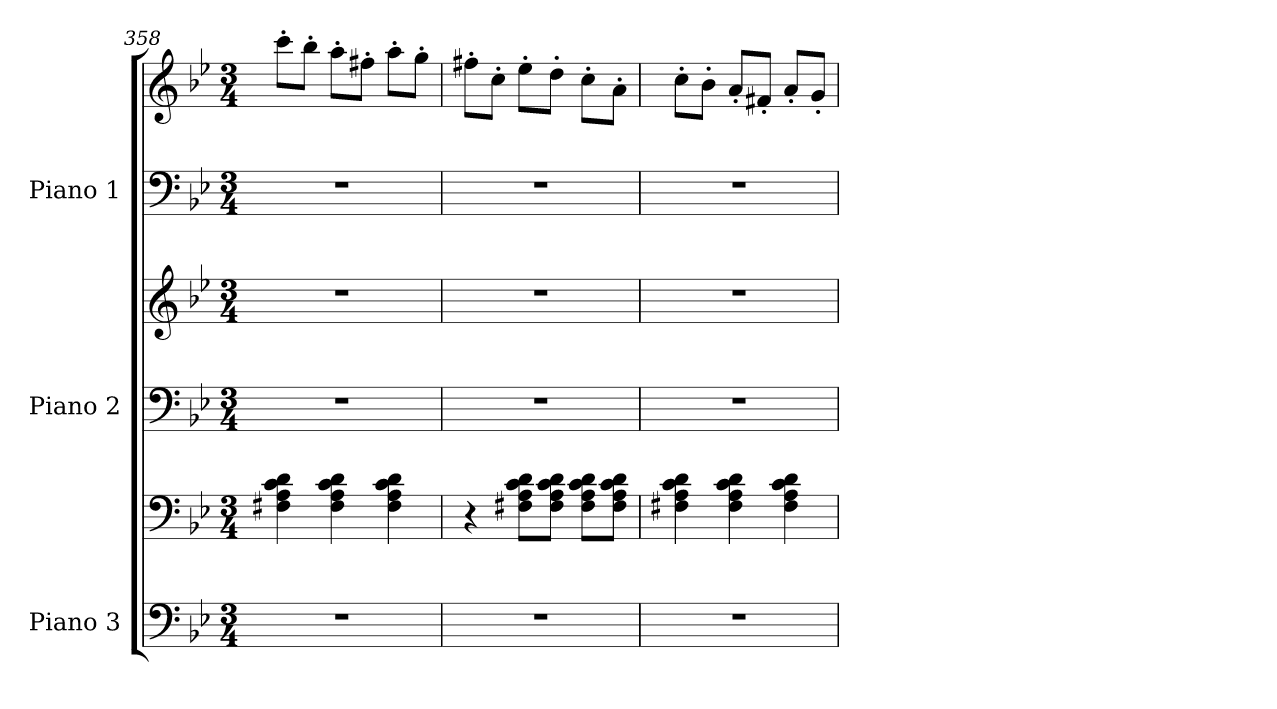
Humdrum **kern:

**kern	**kern	**kern	**kern	**kern	**kern
*part3	*part3	*part2	*part2	*part1	*part1
*staff6	*staff5	*staff4	*staff3	*staff2	*staff1
*I"Piano 3	*	*I"Piano 2	*	*I"Piano 1	*
*I'Pno. 3	*	*I'Pno. 2	*	*I'Pno. 1	*
*clefF4	*clefF4	*clefF4	*clefG2	*clefF4	*clefG2
*k[b-e-]	*k[b-e-]	*k[b-e-]	*k[b-e-]	*k[b-e-]	*k[b-e-]
*M3/4	*M3/4	*M3/4	*M3/4	*M3/4	*M3/4
=358	=358	=358	=358	=358	=358
2.r	4F#X\ 4A\ 4c\ 4d\	2.r	2.r	2.r	8ccc'\L
.	.	.	.	.	8bb-'\J
.	4F#\ 4A\ 4c\ 4d\	.	.	.	8aa'\L
.	.	.	.	.	8ff#X'\J
.	4F#\ 4A\ 4c\ 4d\	.	.	.	8aa'\L
.	.	.	.	.	8gg'\J
!!LO:PB:g=z
=359	=359	=359	=359	=359	=359
2.r	4r	2.r	2.r	2.r	8ff#X'\L
.	.	.	.	.	8cc'\J
.	8F#X\ 8A\ 8c\ 8d\L	.	.	.	8ee-'\L
.	8F#\ 8A\ 8c\ 8d\J	.	.	.	8dd'\J
.	8F#\ 8A\ 8c\ 8d\L	.	.	.	8cc'\L
.	8F#\ 8A\ 8c\ 8d\J	.	.	.	8a'\J
=360	=360	=360	=360	=360	=360
2.r	4F#X\ 4A\ 4c\ 4d\	2.r	2.r	2.r	8cc'\L
.	.	.	.	.	8b-'\J
.	4F#\ 4A\ 4c\ 4d\	.	.	.	8a'/L
.	.	.	.	.	8f#X'/J
.	4F#\ 4A\ 4c\ 4d\	.	.	.	8a'/L
.	.	.	.	.	8g'/J
=	=	=	=	=	=
*-	*-	*-	*-	*-	*-
